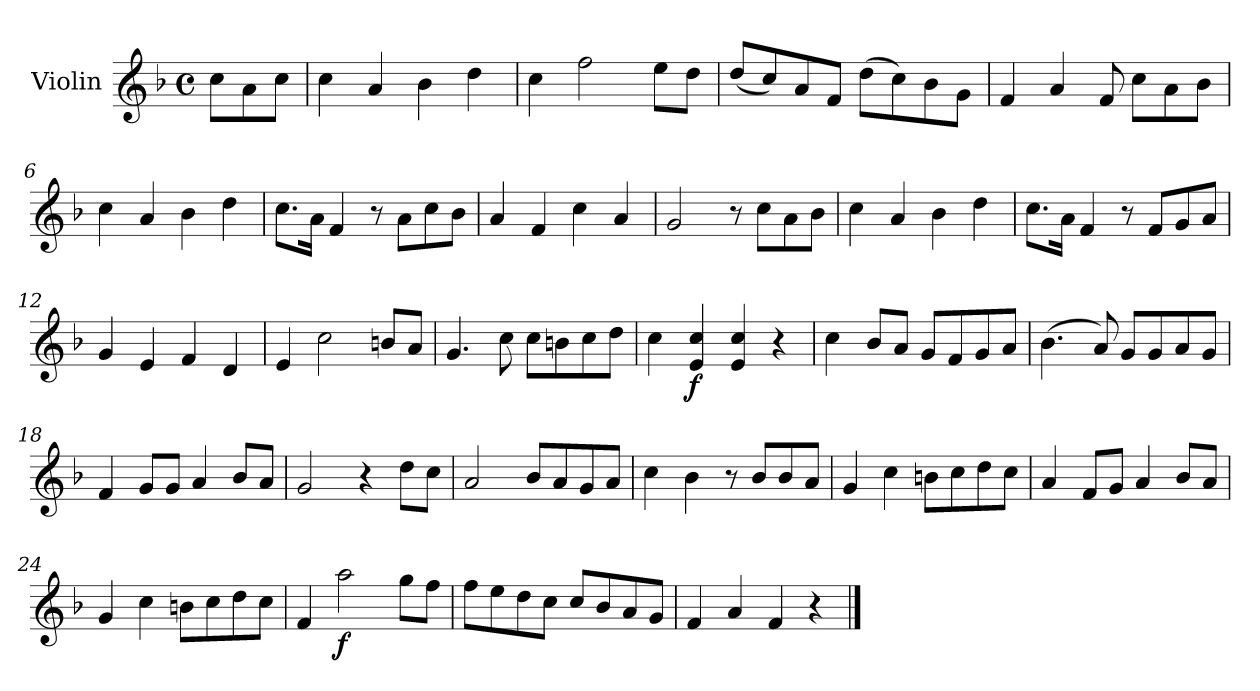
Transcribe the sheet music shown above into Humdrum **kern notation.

**kern	**dynam
*part1	*part1
*staff1	*staff1
*I"Violin	*
*I'Vln.	*
*clefG2	*
*k[b-]	*
*M4/4	*
*met(c)	*
=1	=1
8cc\L	.
8a\	.
8cc\J	.
=2	=2
4cc\	.
4a/	.
4b-\	.
4dd\	.
=3	=3
4cc\	.
2ff\	.
8ee\L	.
8dd\J	.
=4	=4
(<8dd/L	.
8cc/)	.
8a/	.
8f/J	.
(>8dd\L	.
8cc\)	.
8b-\	.
8g\J	.
=5	=5
4f/	.
4a/	.
8f/	.
8cc\L	.
8a\	.
8b-\J	.
=6	=6
4cc\	.
4a/	.
4b-\	.
4dd\	.
!!LO:LB:g=z
=7	=7
8.cc\L	.
16a\Jk	.
4f/	.
8r	.
8a\L	.
8cc\	.
8b-\J	.
=8	=8
4a/	.
4f/	.
4cc\	.
4a/	.
=9	=9
2g/	.
8r	.
8cc\L	.
8a\	.
8b-\J	.
=10	=10
4cc\	.
4a/	.
4b-\	.
4dd\	.
=11	=11
8.cc\L	.
16a\Jk	.
4f/	.
8r	.
8f/L	.
8g/	.
8a/J	.
!!LO:LB:g=z
=12	=12
4g/	.
4e/	.
4f/	.
4d/	.
=13	=13
4e/	.
2cc\	.
8bn/L	.
8a/J	.
=14	=14
4.g/	.
8cc\	.
8cc\L	.
8bn\	.
8cc\	.
8dd\J	.
=15	=15
4cc\	.
!	!LO:DY:b
4e/ 4cc/	f
4e/ 4cc/	.
4r	.
=16	=16
4cc\	.
8b-/L	.
8a/J	.
8g/L	.
8f/	.
8g/	.
8a/J	.
=17	=17
(>4.b-\	.
8a/)	.
8g/L	.
8g/	.
8a/	.
8g/J	.
!!LO:LB:g=z
=18	=18
4f/	.
8g/L	.
8g/J	.
4a/	.
8b-/L	.
8a/J	.
=19	=19
2g/	.
4r	.
8dd\L	.
8cc\J	.
=20	=20
2a/	.
8b-/L	.
8a/	.
8g/	.
8a/J	.
=21	=21
4cc\	.
4b-\	.
8r	.
8b-/L	.
8b-/	.
8a/J	.
=22	=22
4g/	.
4cc\	.
8bn\L	.
8cc\	.
8dd\	.
8cc\J	.
=23	=23
4a/	.
8f/L	.
8g/J	.
4a/	.
8b-/L	.
8a/J	.
!!LO:LB:g=z
=24	=24
4g/	.
4cc\	.
8bn\L	.
8cc\	.
8dd\	.
8cc\J	.
=25	=25
4f/	.
!	!LO:DY:b
2aa\	f
8gg\L	.
8ff\J	.
=26	=26
8ff\L	.
8ee\	.
8dd\	.
8cc\J	.
8cc/L	.
8b-/	.
8a/	.
8g/J	.
=27	=27
4f/	.
4a/	.
4f/	.
4r	.
==	==
*-	*-
